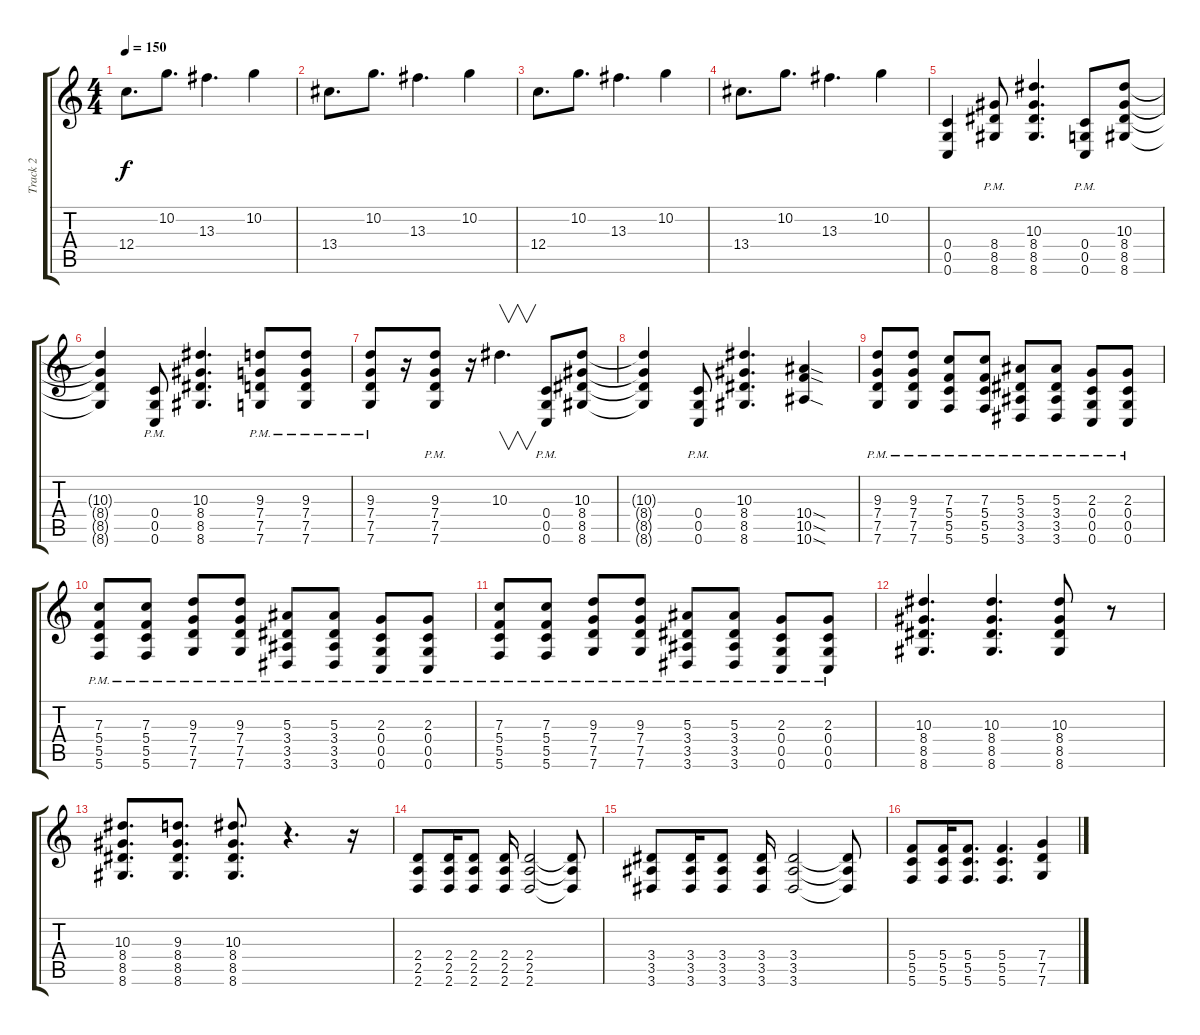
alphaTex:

\track ("Track 2" "Track 2") {instrument distortionguitar}
\staff {score tabs}
\tuning (D4 A3 F3 C3 G2 C2) {hide}
\ts (4 4)
\tempo 150
\clef g2
\ks c
12.4.8{d dy f} 10.2.8{d} 13.3.4{d} 10.2.4 |
13.4.8{d} 10.2.8{d} 13.3.4{d} 10.2.4 |
12.4.8{d} 10.2.8{d} 13.3.4{d} 10.2.4 |
13.4.8{d} 10.2.8{d} 13.3.4{d} 10.2.4 |
(0.4 0.5 0.6).4 (8.4{pm} 8.5{pm} 8.6{pm}).8 (10.3 8.4 8.5 8.6).4{d} (0.4{pm} 0.5{pm} 0.6{pm}).8 (10.3 8.4 8.5 8.6).8 |
(10.3{t} 8.4{t} 8.5{t} 8.6{t}).4 (0.4{pm} 0.5{pm} 0.6{pm}).8 (10.3 8.4 8.5 8.6).4{d} (9.3{pm} 7.4{pm} 7.5{pm} 7.6{pm}).8 (9.3{pm} 7.4{pm} 7.5{pm} 7.6{pm}).8 |
(9.3{pm} 7.4{pm} 7.5{pm} 7.6{pm}).8{instrument distortionguitar} r.16 (9.3{pm} 7.4{pm} 7.5{pm} 7.6{pm}).8 r.16 10.3.4{v d instrument guitarharmonics} (0.4{pm} 0.5{pm} 0.6{pm}).8{instrument distortionguitar} (10.3 8.4 8.5 8.6).8 |
(10.3{t} 8.4{t} 8.5{t} 8.6{t}).4 (0.4{pm} 0.5{pm} 0.6{pm}).8 (10.3 8.4 8.5 8.6).4{d} (10.4{sod} 10.5{sod} 10.6{sod}).4 |
(9.3{pm} 7.4{pm} 7.5{pm} 7.6{pm}).8 (9.3{pm} 7.4{pm} 7.5{pm} 7.6{pm}).8 (7.3{pm} 5.4{pm} 5.5{pm} 5.6{pm}).8 (7.3{pm} 5.4{pm} 5.5{pm} 5.6{pm}).8 (5.3{pm} 3.4{pm} 3.5{pm} 3.6{pm}).8 (5.3{pm} 3.4{pm} 3.5{pm} 3.6{pm}).8 (2.3{pm} 0.4{pm} 0.5{pm} 0.6{pm}).8 (2.3{pm} 0.4{pm} 0.5{pm} 0.6{pm}).8 |
(7.3{pm} 5.4{pm} 5.5{pm} 5.6{pm}).8 (7.3{pm} 5.4{pm} 5.5{pm} 5.6{pm}).8 (9.3{pm} 7.4{pm} 7.5{pm} 7.6{pm}).8 (9.3{pm} 7.4{pm} 7.5{pm} 7.6{pm}).8 (5.3{pm} 3.4{pm} 3.5{pm} 3.6{pm}).8 (5.3{pm} 3.4{pm} 3.5{pm} 3.6{pm}).8 (2.3{pm} 0.4{pm} 0.5{pm} 0.6{pm}).8 (2.3{pm} 0.4{pm} 0.5{pm} 0.6{pm}).8 |
(7.3{pm} 5.4{pm} 5.5{pm} 5.6{pm}).8 (7.3{pm} 5.4{pm} 5.5{pm} 5.6{pm}).8 (9.3{pm} 7.4{pm} 7.5{pm} 7.6{pm}).8 (9.3{pm} 7.4{pm} 7.5{pm} 7.6{pm}).8 (5.3{pm} 3.4{pm} 3.5{pm} 3.6{pm}).8 (5.3{pm} 3.4{pm} 3.5{pm} 3.6{pm}).8 (2.3{pm} 0.4{pm} 0.5{pm} 0.6{pm}).8 (2.3{pm} 0.4{pm} 0.5{pm} 0.6{pm}).8 |
(10.3 8.4 8.5 8.6).4{d} (10.3 8.4 8.5 8.6).4{d} (10.3 8.4 8.5 8.6).8 r.8 |
(10.3 8.4 8.5 8.6).8{d} (9.3 8.4 8.5 8.6).8{d} (10.3 8.4 8.5 8.6).8{d} r.4{d} r.16 |
(2.4 2.5 2.6).8 (2.4 2.5 2.6).16 (2.4 2.5 2.6).8 (2.4 2.5 2.6).16 (2.4 2.5 2.6).2 (2.4{t} 2.5{t} 2.6{t}).8 |
(3.4 3.5 3.6).8 (3.4 3.5 3.6).16 (3.4 3.5 3.6).8 (3.4 3.5 3.6).16 (3.4 3.5 3.6).2 (3.4{t} 3.5{t} 3.6{t}).8 |
(5.4 5.5 5.6).8 (5.4 5.5 5.6).16 (5.4 5.5 5.6).8{d} (5.4 5.5 5.6).4{d} (7.4 7.5 7.6).4
